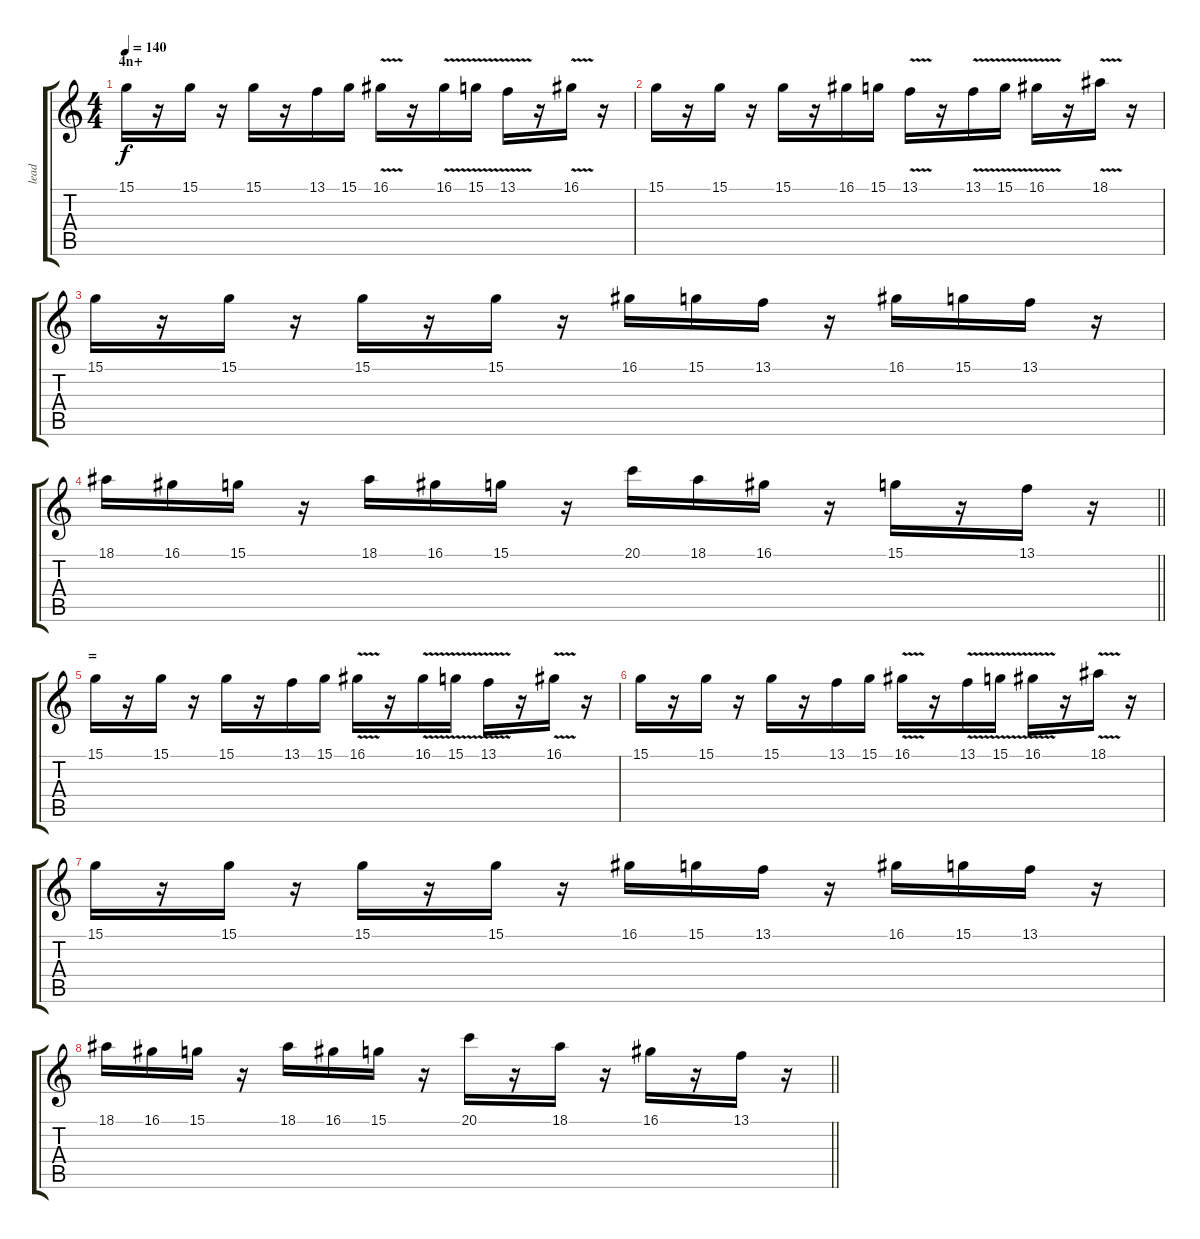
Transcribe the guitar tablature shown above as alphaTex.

\track ("lead" "lead") {instrument lead1square}
\staff {score tabs}
\tuning (E4 B3 G3 D3 A2 E2) {hide}
\ts (4 4)
\section ("" "4n+")
\tempo 140
\clef g2
\ks c
15.1.16{dy f} r.16 15.1.16 r.16 15.1.16 r.16 13.1.16 15.1.16 16.1{v}.16 r.16 16.1{v}.16 15.1{v}.16 13.1{v}.16 r.16 16.1{v}.16 r.16 |
15.1.16 r.16 15.1.16 r.16 15.1.16 r.16 16.1.16 15.1.16 13.1{v}.16 r.16 13.1{v}.16 15.1{v}.16 16.1{v}.16 r.16 18.1{v}.16 r.16 |
15.1.16 r.16 15.1.16 r.16 15.1.16 r.16 15.1.16 r.16 16.1.16 15.1.16 13.1.16 r.16 16.1.16 15.1.16 13.1.16 r.16 |
\barLineRight lightlight
18.1.16 16.1.16 15.1.16 r.16 18.1.16 16.1.16 15.1.16 r.16 20.1.16 18.1.16 16.1.16 r.16 15.1.16 r.16 13.1.16 r.16 |
\section ("" "=")
15.1.16 r.16 15.1.16 r.16 15.1.16 r.16 13.1.16 15.1.16 16.1{v}.16 r.16 16.1{v}.16 15.1{v}.16 13.1{v}.16 r.16 16.1{v}.16 r.16 |
15.1.16 r.16 15.1.16 r.16 15.1.16 r.16 13.1.16 15.1.16 16.1{v}.16 r.16 13.1{v}.16 15.1{v}.16 16.1{v}.16 r.16 18.1{v}.16 r.16 |
15.1.16 r.16 15.1.16 r.16 15.1.16 r.16 15.1.16 r.16 16.1.16 15.1.16 13.1.16 r.16 16.1.16 15.1.16 13.1.16 r.16 |
\barLineRight lightlight
18.1.16 16.1.16 15.1.16 r.16 18.1.16 16.1.16 15.1.16 r.16 20.1.16 r.16 18.1.16 r.16 16.1.16 r.16 13.1.16 r.16
